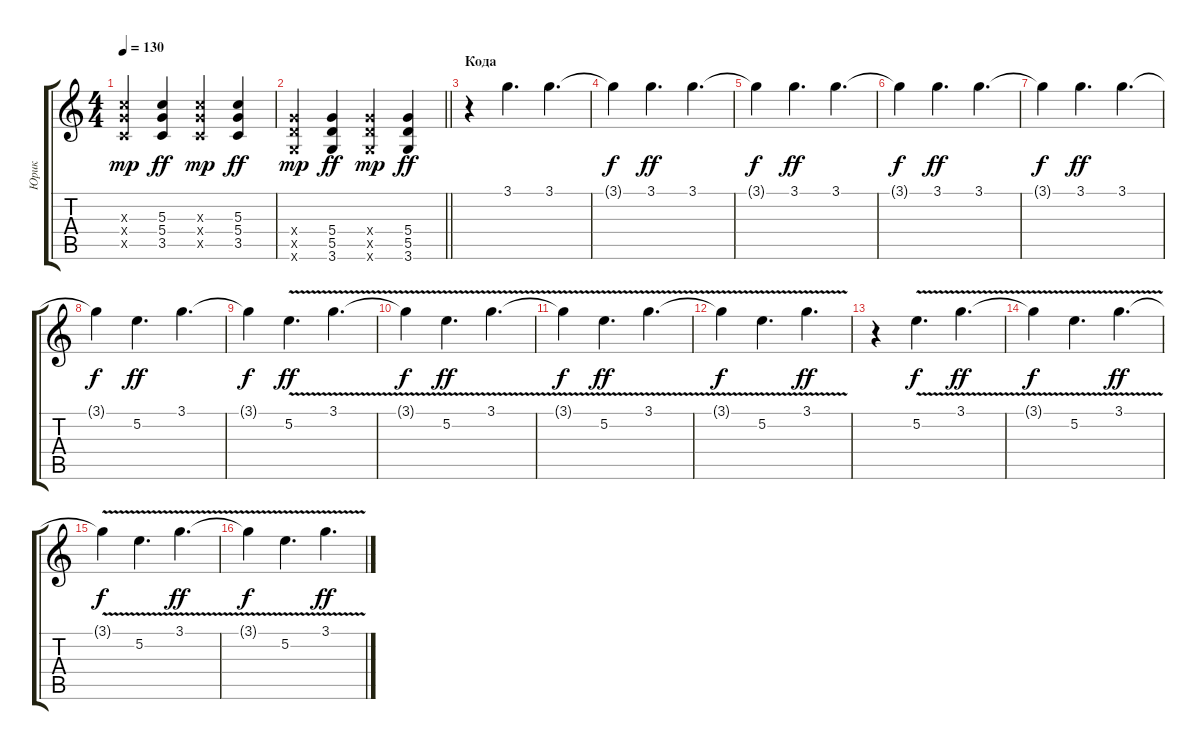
\track ("Юрик" "Юрик") {instrument overdrivenguitar}
\staff {score tabs}
\tuning (E4 B3 G3 D3 A2 E2) {hide}
\ts (4 4)
\tempo 130
\clef g2
\ks c
(5.3{x} 5.4{x} 3.5{x}).4{dy mp} (5.3 5.4 3.5).4{dy ff} (5.3{x} 5.4{x} 3.5{x}).4{dy mp} (5.3 5.4 3.5).4{dy ff} |
\barLineRight lightlight
(5.4{x} 5.5{x} 3.6{x}).4{dy mp} (5.4 5.5 3.6).4{dy ff} (5.4{x} 5.5{x} 3.6{x}).4{dy mp} (5.4 5.5 3.6).4{dy ff} |
\section ("" "Кода")
r.4{instrument overdrivenguitar} 3.1.4{d} 3.1.4{d} |
\ks aminor
3.1{t}.4{dy f} 3.1.4{d dy ff} 3.1.4{d} |
3.1{t}.4{dy f} 3.1.4{d dy ff} 3.1.4{d} |
3.1{t}.4{dy f} 3.1.4{d dy ff} 3.1.4{d} |
3.1{t}.4{dy f} 3.1.4{d dy ff} 3.1.4{d} |
3.1{t}.4{dy f} 5.2.4{d dy ff} 3.1.4{d} |
3.1{t}.4{dy f} 5.2{v}.4{d dy ff} 3.1{v}.4{d} |
3.1{t}.4{dy f} 5.2{v}.4{d dy ff} 3.1{v}.4{d} |
3.1{t}.4{dy f} 5.2{v}.4{d dy ff} 3.1{v}.4{d} |
3.1{t}.4{dy f} 5.2{v}.4{d} 3.1{v}.4{d dy ff} |
r.4 5.2{v}.4{d dy f} 3.1{v}.4{d dy ff} |
3.1{t}.4{dy f} 5.2{v}.4{d} 3.1{v}.4{d dy ff} |
3.1{t}.4{dy f} 5.2{v}.4{d} 3.1{v}.4{d dy ff} |
3.1{t}.4{dy f} 5.2{v}.4{d} 3.1{v}.4{d dy ff}
